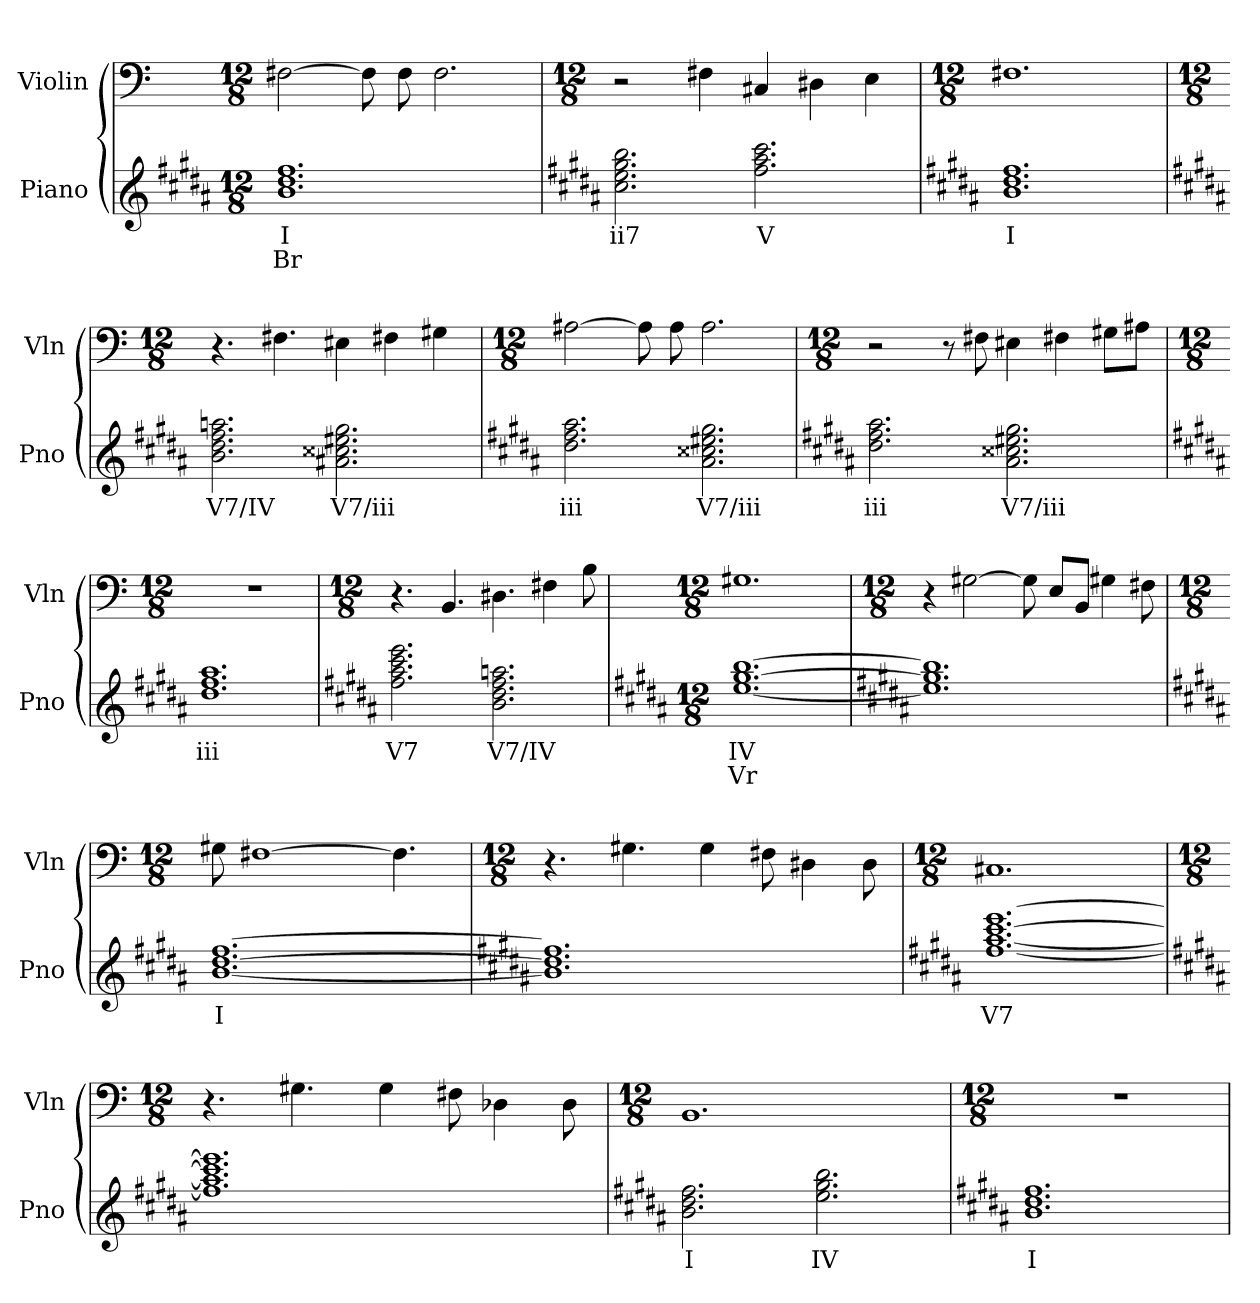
**kern	**text	**text	**kern
*part2	*part2	*part2	*part1
*staff2	*staff2	*staff2	*staff1
*I"Piano	*	*	*I"Violin
*I'Pno	*	*	*I'Vln
*k[f#c#g#d#a#]	*	*	*
*B:	*	*	*
*M12/8	*	*	*M12/8
=	=	=	=
1.b 1.dd# 1.ff#	I	Br	[2F#X
.	.	.	8F#]
.	.	.	8F#
.	.	.	2.F#
=	=	=	=
*k[f#c#g#d#a#]	*	*	*
*B:	*	*	*
*	*	*	*M12/8
2.cc# 2.ee 2.gg# 2.bb	ii7	.	2r
.	.	.	4F#X
2.ff# 2.aa# 2.ccc#	V	.	4C#X
.	.	.	4D#X
.	.	.	4E
=	=	=	=
*k[f#c#g#d#a#]	*	*	*
*B:	*	*	*
*	*	*	*M12/8
1.b 1.dd# 1.ff#	I	.	1.F#X
=	=	=	=
*k[f#c#g#d#a#]	*	*	*
*B:	*	*	*
*	*	*	*M12/8
2.b 2.dd# 2.ff# 2.aan	V7/IV	.	4.r
.	.	.	4.F#X
2.a#X 2.cc##X 2.ee#X 2.gg#	V7/iii	.	4E#X
.	.	.	4F#X
.	.	.	4G#X
=	=	=	=
*k[f#c#g#d#a#]	*	*	*
*B:	*	*	*
*	*	*	*M12/8
2.dd# 2.ff# 2.aa#	iii	.	[2A#X
.	.	.	8A#]
.	.	.	8A#
2.a# 2.cc##X 2.ee#X 2.gg#	V7/iii	.	2.A#
=	=	=	=
*k[f#c#g#d#a#]	*	*	*
*B:	*	*	*
*	*	*	*M12/8
2.dd# 2.ff# 2.aa#	iii	.	2r
.	.	.	8r
.	.	.	8F#X
2.a# 2.cc##X 2.ee#X 2.gg#	V7/iii	.	4E#X
.	.	.	4F#X
.	.	.	8G#XL
.	.	.	8A#XJ
=	=	=	=
*k[f#c#g#d#a#]	*	*	*
*B:	*	*	*
*	*	*	*M12/8
1.dd# 1.ff# 1.aa#	iii	.	1.r
=	=	=	=
*k[f#c#g#d#a#]	*	*	*
*B:	*	*	*
*	*	*	*M12/8
2.ff# 2.aa# 2.ccc# 2.eee	V7	.	4.r
.	.	.	4.BB
2.b 2.dd# 2.ff# 2.aan	V7/IV	.	4.D#X
.	.	.	4F#X
.	.	.	8B
=	=	=	=
*k[f#c#g#d#a#]	*	*	*
*B:	*	*	*
*M12/8	*	*	*M12/8
[1.ee [1.gg# [1.bb	IV	Vr	1.G#X
=	=	=	=
*k[f#c#g#d#a#]	*	*	*
*B:	*	*	*
*	*	*	*M12/8
1.ee] 1.gg#] 1.bb]	.	.	4r
.	.	.	[2G#X
.	.	.	8G#]
.	.	.	8EL
.	.	.	8BBJ
.	.	.	4G#X
.	.	.	8F#X
=	=	=	=
*k[f#c#g#d#a#]	*	*	*
*B:	*	*	*
*	*	*	*M12/8
[1.b [1.dd# [1.ff#	I	.	8G#X
.	.	.	[1F#X
.	.	.	4.F#]
=	=	=	=
*k[f#c#g#d#a#]	*	*	*
*B:	*	*	*
*	*	*	*M12/8
1.b] 1.dd#] 1.ff#]	.	.	4.r
.	.	.	4.G#X
.	.	.	4G#
.	.	.	8F#X
.	.	.	4D#X
.	.	.	8D#
=	=	=	=
*k[f#c#g#d#a#]	*	*	*
*B:	*	*	*
*	*	*	*M12/8
[1.ff# [1.aa# [1.ccc# [1.eee	V7	.	1.C#X
=	=	=	=
*k[f#c#g#d#a#]	*	*	*
*B:	*	*	*
*	*	*	*M12/8
1.ff#] 1.aa#] 1.ccc#] 1.eee]	.	.	4.r
.	.	.	4.G#X
.	.	.	4G#
.	.	.	8F#X
.	.	.	4D-X
.	.	.	8D-
=	=	=	=
*k[f#c#g#d#a#]	*	*	*
*B:	*	*	*
*	*	*	*M12/8
2.b 2.dd# 2.ff#	I	.	1.BB
2.ee 2.gg# 2.bb	IV	.	.
=	=	=	=
*k[f#c#g#d#a#]	*	*	*
*B:	*	*	*
*	*	*	*M12/8
1.b 1.dd# 1.ff#	I	.	1.r
=	=	=	=
*-	*-	*-	*-
